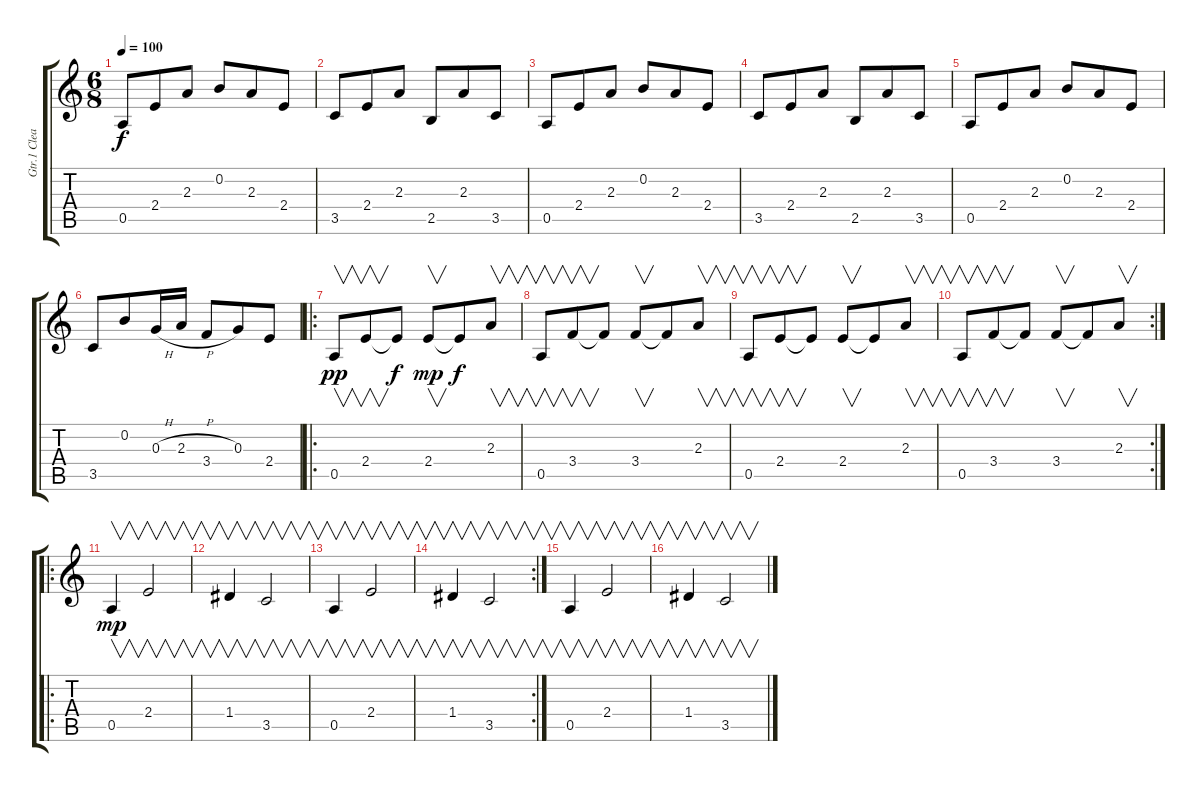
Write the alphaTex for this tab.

\track ("Gtr.1 Clean" "Gtr.1 Clea") {instrument electricguitarclean}
\staff {score tabs}
\tuning (E4 B3 G3 D3 A2 D2) {hide}
\ts (6 8)
\tempo 100
\clef g2
\ks c
0.5.8{dy f} 2.4.8 2.3.8 0.2.8 2.3.8 2.4.8 |
3.5.8 2.4.8 2.3.8 2.5.8 2.3.8 3.5.8 |
0.5.8 2.4.8 2.3.8 0.2.8 2.3.8 2.4.8 |
3.5.8 2.4.8 2.3.8 2.5.8 2.3.8 3.5.8 |
0.5.8 2.4.8 2.3.8 0.2.8 2.3.8 2.4.8 |
3.5.8 0.2.8 0.3{h}.16 2.3{h}.16 3.4.8 0.3.8 2.4.8 |
\ro
0.5.8{v dy pp} 2.4.8{v} 2.4{t}.8{dy f} 2.4.8{v dy mp} 2.4{t}.8{dy f} 2.3.8{v} |
0.5.8{v} 3.4.8{v} 3.4{t}.8 3.4.8{v} 3.4{t}.8 2.3.8{v} |
0.5.8{v} 2.4.8{v} 2.4{t}.8 2.4.8{v} 2.4{t}.8 2.3.8{v} |
\rc 2
0.5.8{v} 3.4.8{v} 3.4{t}.8 3.4.8{v} 3.4{t}.8 2.3.8{v} |
\ro
0.5.4{v dy mp} 2.4.2{v} |
1.4.4{v} 3.5.2{v} |
0.5.4{v} 2.4.2{v} |
\rc 2
1.4.4{v} 3.5.2{v} |
0.5.4{v} 2.4.2{v} |
1.4.4{v} 3.5.2{v}
